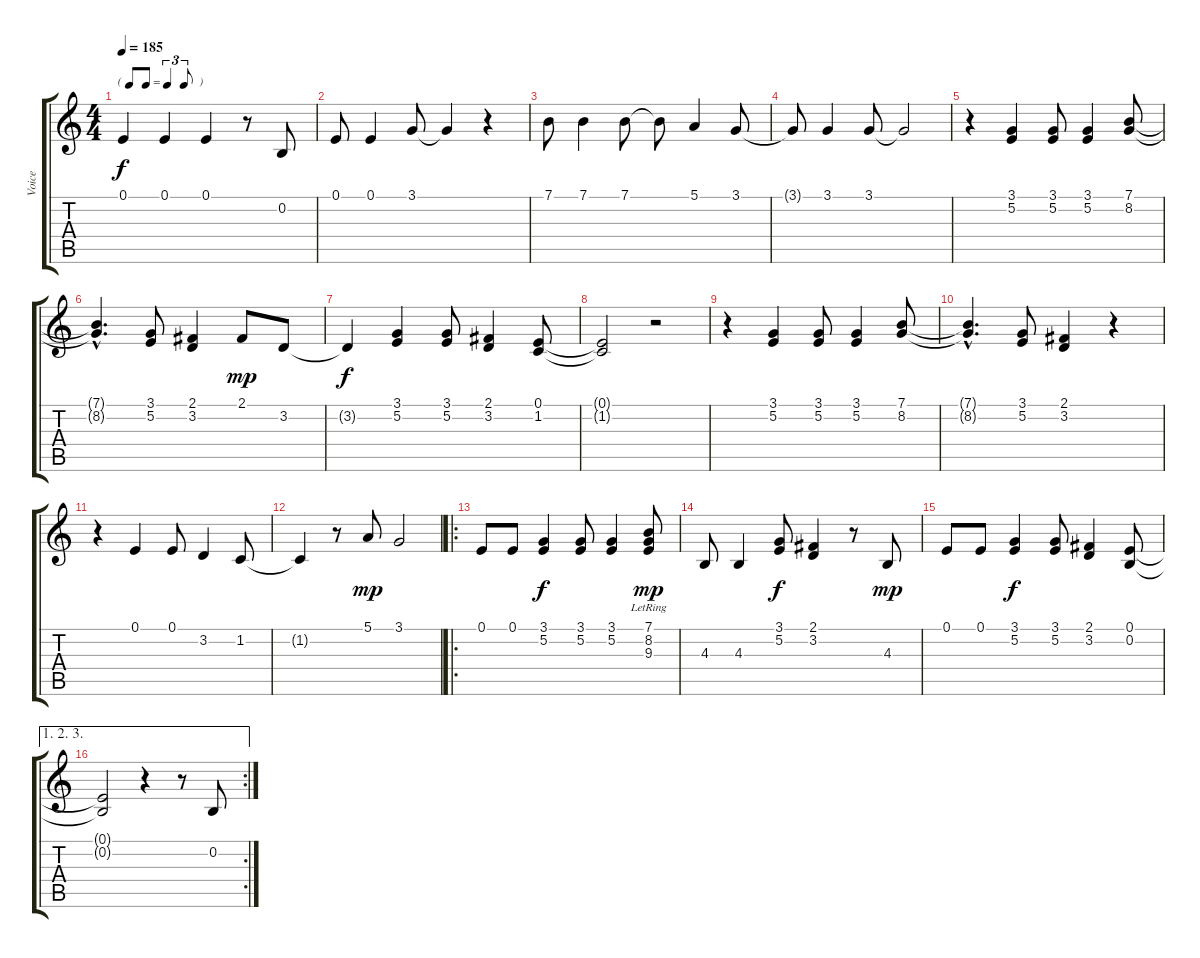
\track ("Voice" "Voice") {instrument cello}
\staff {score tabs}
\tuning (E4 B3 G3 D3 A2 E2) {hide}
\ts (4 4)
\tf triplet8th
\tempo 185
\clef g2
\ks c
0.1.4{dy f} 0.1.4 0.1.4 r.8 0.2.8 |
0.1.8 0.1.4 3.1.8 3.1{t}.4 r.4 |
7.1.8 7.1.4 7.1.8 7.1{t}.8 5.1.4 3.1.8 |
3.1{t}.8 3.1.4 3.1.8 3.1{t}.2 |
r.4 (3.1 5.2).4 (3.1 5.2).8 (3.1 5.2).4 (7.1 8.2).8 |
(7.1{hac t} 8.2{hac t}).4{d} (3.1 5.2).8 (2.1 3.2).4 2.1.8{dy mp} 3.2.8 |
3.2{t}.4{dy f} (3.1 5.2).4 (3.1 5.2).8 (2.1 3.2).4 (0.1 1.2).8 |
(0.1{t} 1.2{t}).2 r.2 |
r.4 (3.1 5.2).4 (3.1 5.2).8 (3.1 5.2).4 (7.1 8.2).8 |
(7.1{hac t} 8.2{hac t}).4{d} (3.1 5.2).8 (2.1 3.2).4 r.4 |
r.4 0.1.4 0.1.8 3.2.4 1.2.8 |
1.2{t}.4 r.8 5.1.8{dy mp} 3.1.2 |
\ro
0.1.8 0.1.8 (3.1 5.2).4{dy f} (3.1 5.2).8 (3.1 5.2).4 (7.1{lr} 8.2{lr} 9.3).8{dy mp} |
4.3.8 4.3.4 (3.1 5.2).8{dy f} (2.1 3.2).4 r.8 4.3.8{dy mp} |
0.1.8 0.1.8 (3.1 5.2).4{dy f} (3.1 5.2).8 (2.1 3.2).4 (0.1 0.2).8 |
\ae (1 2 3)
\rc 2
(0.1{t} 0.2{t}).2 r.4 r.8 0.2.8
